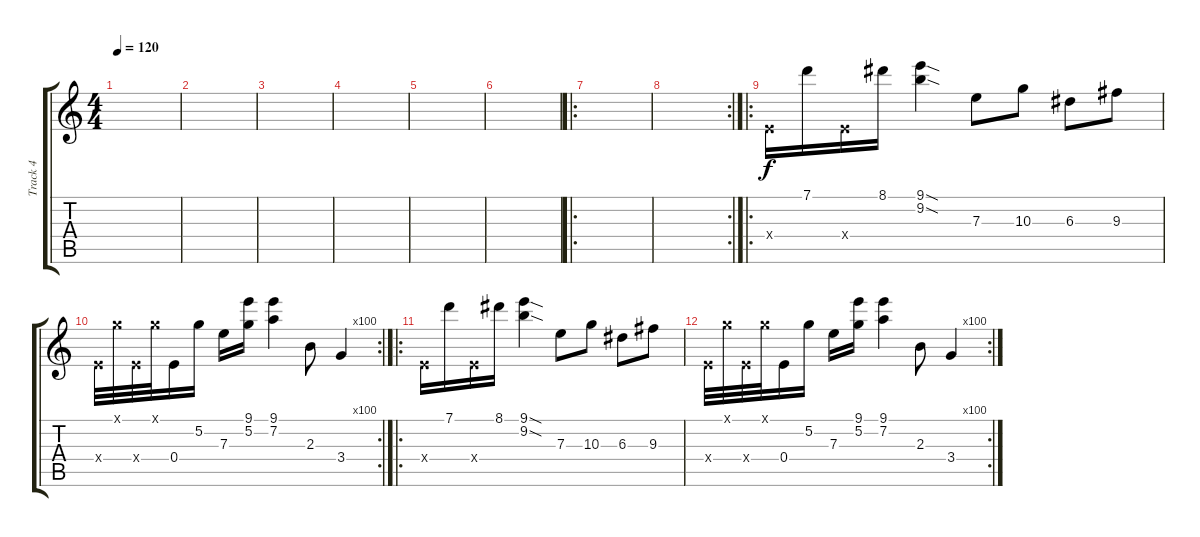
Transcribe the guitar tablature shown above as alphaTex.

\track ("Track 4" "Track 4") {instrument distortionguitar}
\staff {score tabs}
\tuning (G4 D4 A3 E3 B2 Gb2) {hide}
\ts (4 4)
\tempo 120
\clef g2
\ks c
|
|
|
|
|
|
\ro
|
\rc 2
|
\ro
0.4{x}.16 7.1.16 0.4{x}.16 8.1.16 (9.1{sod} 9.2{sod}).4 7.3.8 10.3.8 6.3.8 9.3.8 |
\rc 100
0.4{x}.32 0.1{x}.32 0.4{x}.32 0.1{x}.32 0.4.16 5.2.16 7.3.16 (9.1 5.2).16 (9.1 7.2).4 2.3.8 3.4.4 |
\ro
0.4{x}.16 7.1.16 0.4{x}.16 8.1.16 (9.1{sod} 9.2{sod}).4 7.3.8 10.3.8 6.3.8 9.3.8 |
\rc 100
0.4{x}.32 0.1{x}.32 0.4{x}.32 0.1{x}.32 0.4.16 5.2.16 7.3.16 (9.1 5.2).16 (9.1 7.2).4 2.3.8 3.4.4
